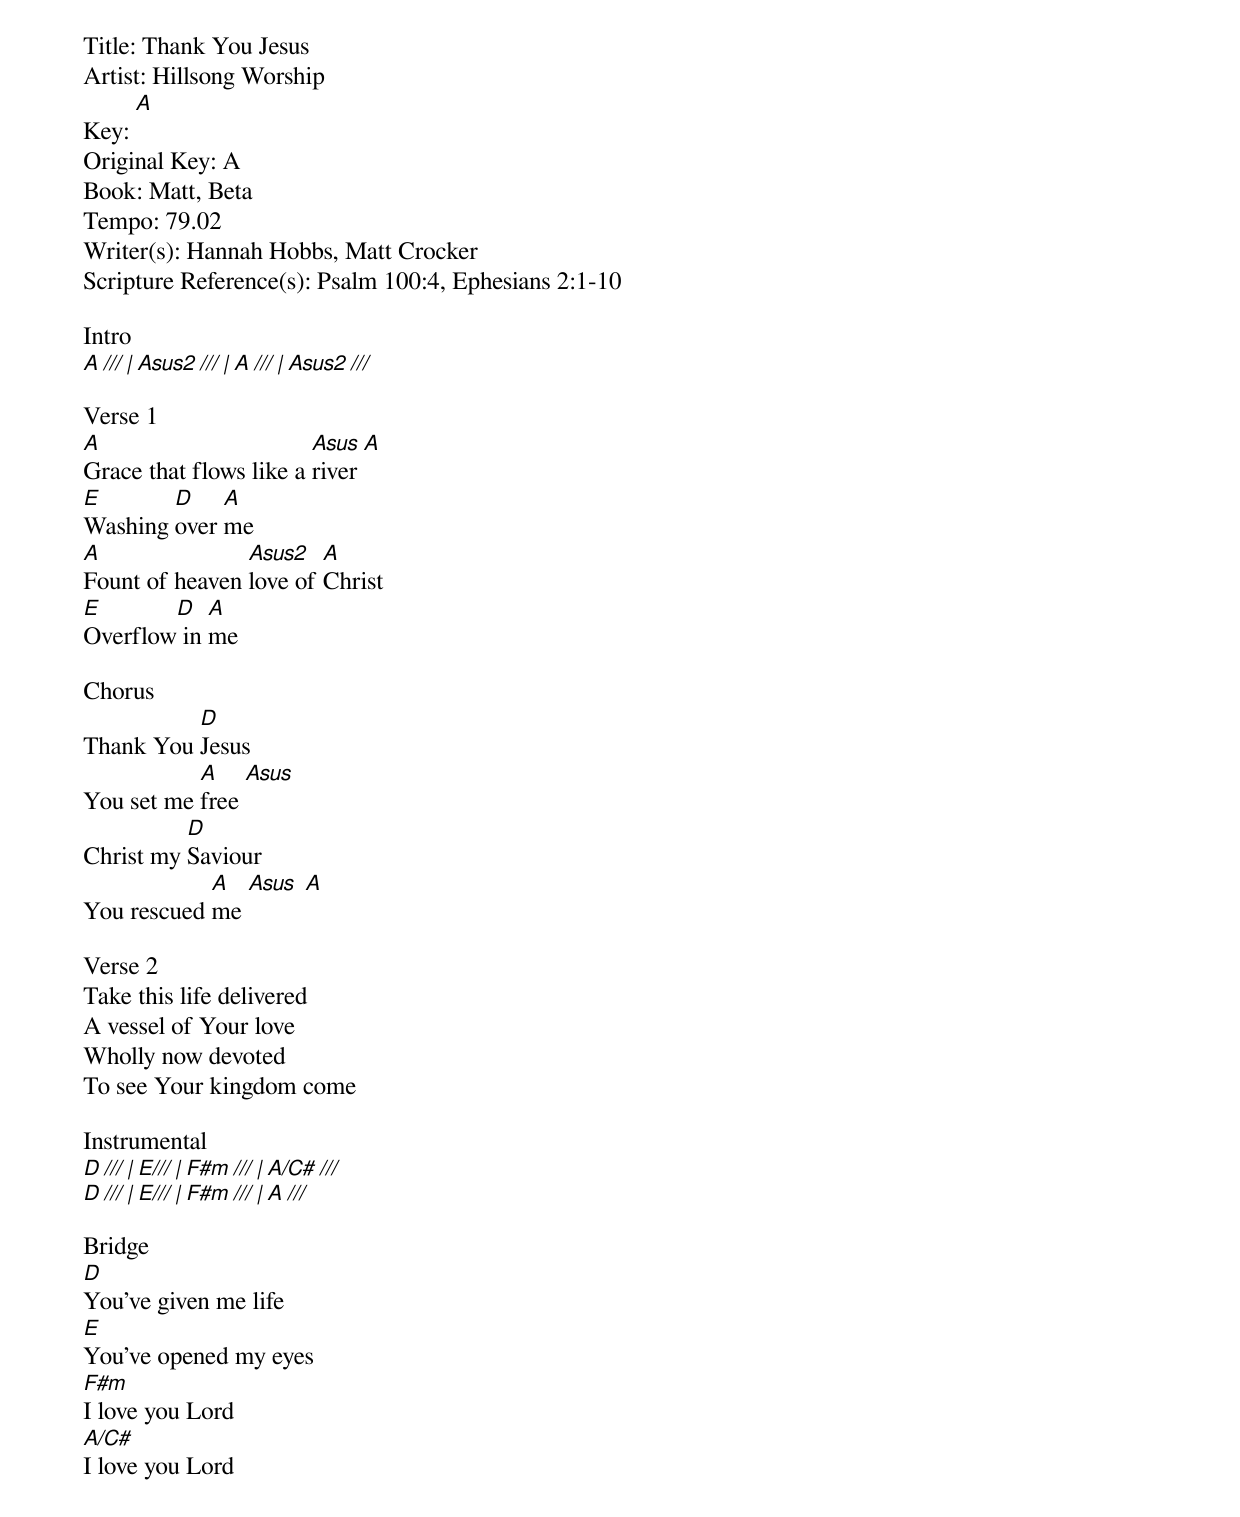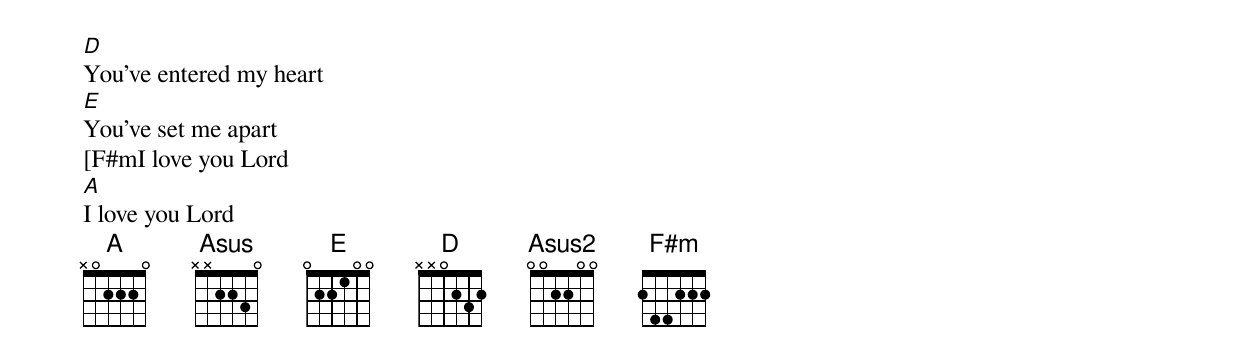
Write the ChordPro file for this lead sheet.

Title: Thank You Jesus
Artist: Hillsong Worship
Key: [A]
Original Key: A
Book: Matt, Beta
Tempo: 79.02
Writer(s): Hannah Hobbs, Matt Crocker
Scripture Reference(s): Psalm 100:4, Ephesians 2:1-10

Intro
[A /// | Asus2 /// | A /// | Asus2 ///]

Verse 1
[A]Grace that flows like a [Asus]river [A]
[E]Washing [D]over [A]me
[A]Fount of heaven [Asus2]love of [A]Christ
[E]Overflow[D] in [A]me

Chorus
Thank You [D]Jesus
You set me [A]free [Asus]
Christ my [D]Saviour
You rescued [A]me [Asus] [A]

Verse 2
Take this life delivered
A vessel of Your love
Wholly now devoted
To see Your kingdom come

Instrumental
[D /// | E/// | F#m /// | A/C# ///]
[D /// | E/// | F#m /// | A ///]

Bridge
[D]You've given me life
[E]You've opened my eyes
[F#m]I love you Lord
[A/C#]I love you Lord
[D]You've entered my heart
[E]You've set me apart
[F#mI love you Lord
[A]I love you Lord
